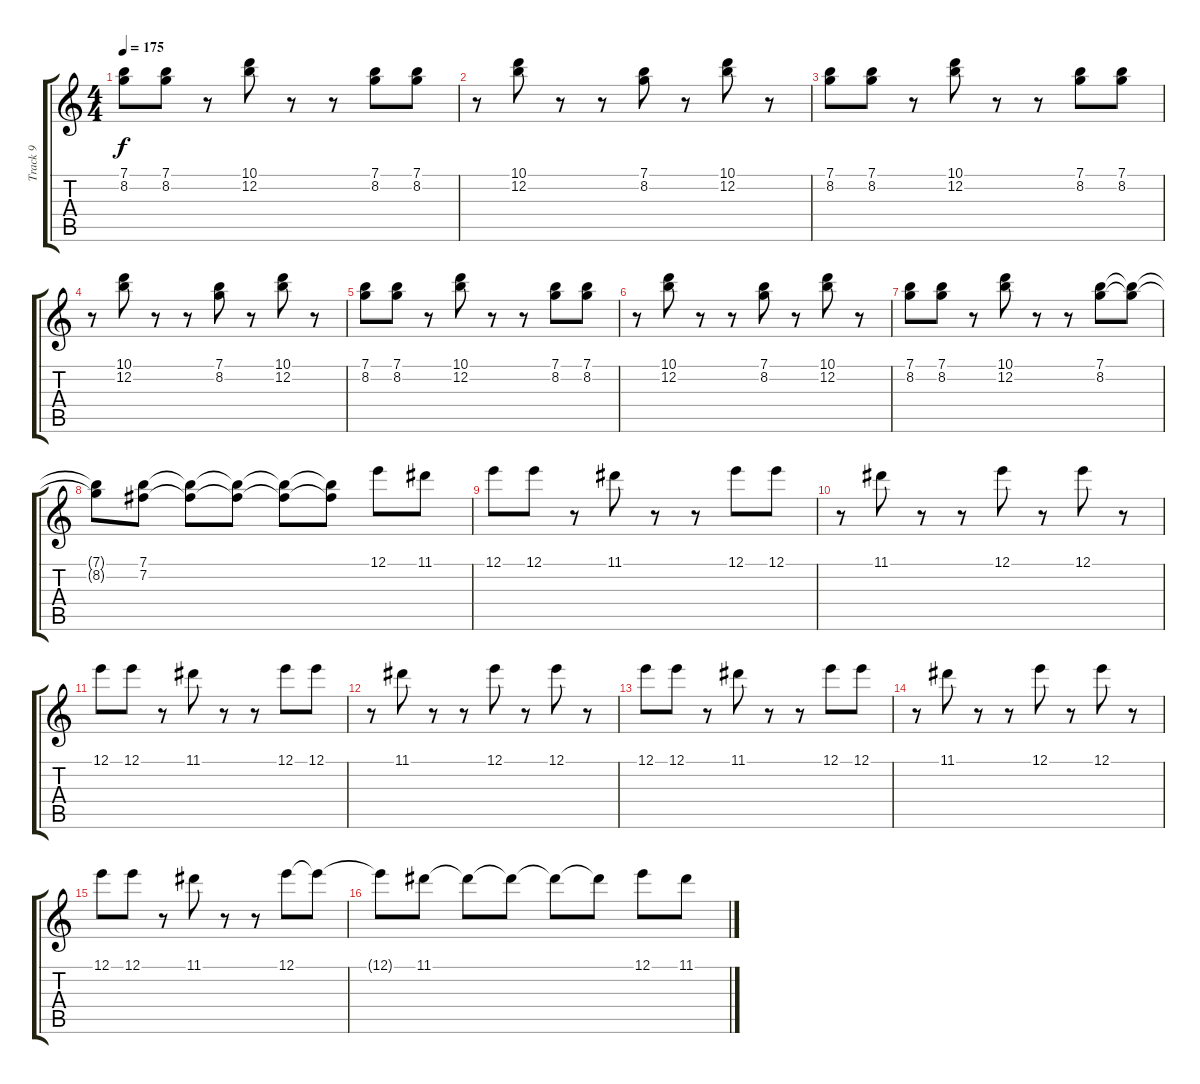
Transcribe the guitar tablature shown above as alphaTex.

\track ("Track 9" "Track 9") {instrument distortionguitar}
\staff {score tabs}
\tuning (E4 B3 G3 D3 A2 E2) {hide}
\ts (4 4)
\tempo 175
\clef g2
\ks c
(7.1 8.2).8{dy f} (7.1 8.2).8 r.8 (10.1 12.2).8 r.8 r.8 (7.1 8.2).8 (7.1 8.2).8 |
r.8 (10.1 12.2).8 r.8 r.8 (7.1 8.2).8 r.8 (10.1 12.2).8 r.8 |
(7.1 8.2).8 (7.1 8.2).8 r.8 (10.1 12.2).8 r.8 r.8 (7.1 8.2).8 (7.1 8.2).8 |
r.8 (10.1 12.2).8 r.8 r.8 (7.1 8.2).8 r.8 (10.1 12.2).8 r.8 |
(7.1 8.2).8 (7.1 8.2).8 r.8 (10.1 12.2).8 r.8 r.8 (7.1 8.2).8 (7.1 8.2).8 |
r.8 (10.1 12.2).8 r.8 r.8 (7.1 8.2).8 r.8 (10.1 12.2).8 r.8 |
(7.1 8.2).8 (7.1 8.2).8 r.8 (10.1 12.2).8 r.8 r.8 (7.1 8.2).8 (7.1{t} 8.2{t}).8 |
(7.1{t} 8.2{t}).8 (7.1 7.2).8 (7.1{t} 7.2{t}).8 (7.1{t} 7.2{t}).8 (7.1{t} 7.2{t}).8 (7.1{t} 7.2{t}).8 12.1.8 11.1.8 |
12.1.8 12.1.8 r.8 11.1.8 r.8 r.8 12.1.8 12.1.8 |
r.8 11.1.8 r.8 r.8 12.1.8 r.8 12.1.8 r.8 |
12.1.8 12.1.8 r.8 11.1.8 r.8 r.8 12.1.8 12.1.8 |
r.8 11.1.8 r.8 r.8 12.1.8 r.8 12.1.8 r.8 |
12.1.8 12.1.8 r.8 11.1.8 r.8 r.8 12.1.8 12.1.8 |
r.8 11.1.8 r.8 r.8 12.1.8 r.8 12.1.8 r.8 |
12.1.8 12.1.8 r.8 11.1.8 r.8 r.8 12.1.8 12.1{t}.8 |
12.1{t}.8 11.1.8 11.1{t}.8 11.1{t}.8 11.1{t}.8 11.1{t}.8 12.1.8 11.1.8
